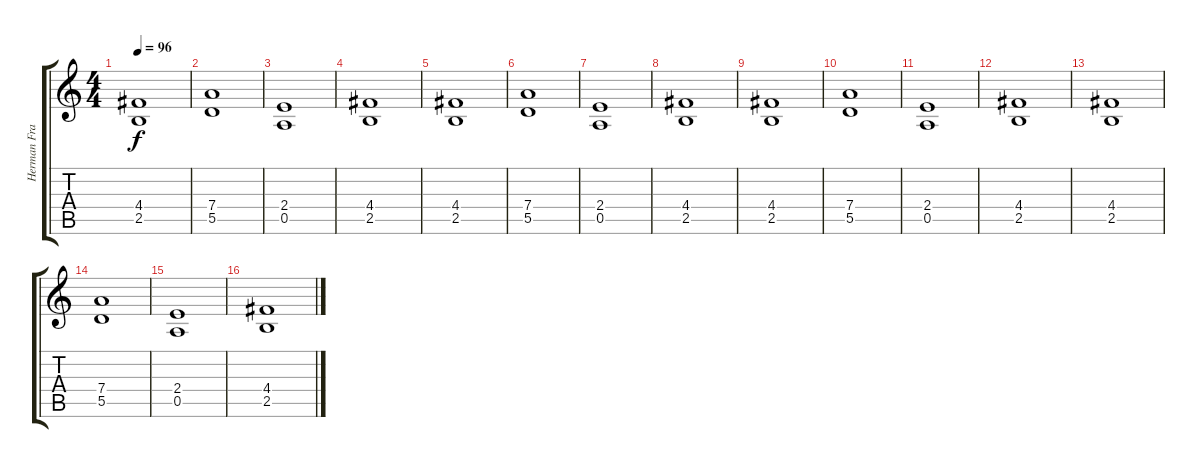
\track ("Herman Frank" "Herman Fra") {instrument distortionguitar}
\staff {score tabs}
\tuning (E4 B3 G3 D3 A2 E2) {hide}
\ts (4 4)
\tempo 96
\clef g2
\ks c
(4.4 2.5).1{dy f} |
(7.4 5.5).1 |
(2.4 0.5).1 |
(4.4 2.5).1 |
(4.4 2.5).1 |
(7.4 5.5).1 |
(2.4 0.5).1 |
(4.4 2.5).1 |
(4.4 2.5).1 |
(7.4 5.5).1 |
(2.4 0.5).1 |
(4.4 2.5).1 |
(4.4 2.5).1 |
(7.4 5.5).1 |
(2.4 0.5).1 |
(4.4 2.5).1
